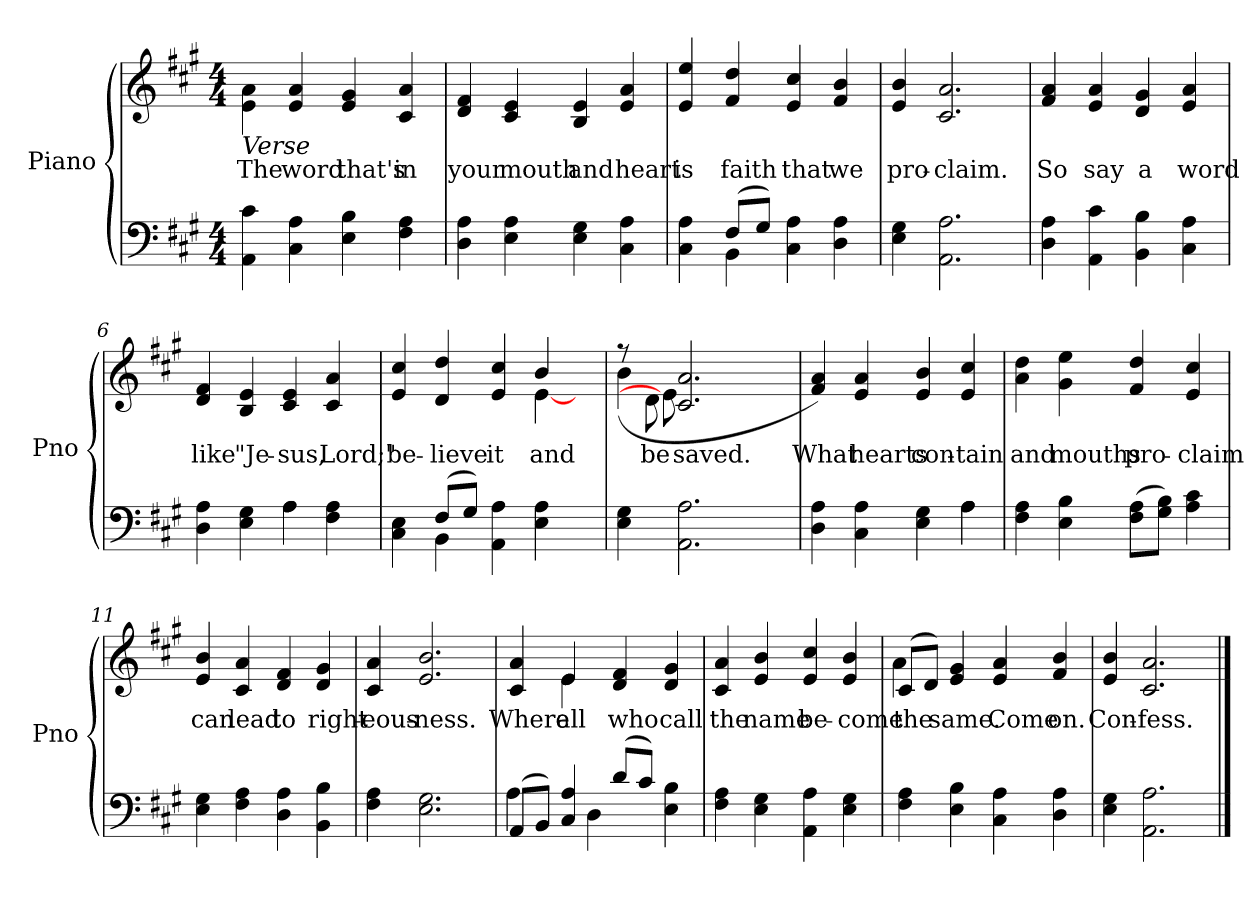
**kern	**kern	**text
*part2	*part1	*part1
*staff2	*staff1	*staff1
*I"Piano	*I"Piano	*
*I'Pno	*I'Pno	*
*clefF4	*clefG2	*
*k[f#c#g#]	*k[f#c#g#]	*
*M4/4	*M4/4	*
=1	=1	=1
!	!LO:TX:b:i:t=Verse	!
!	!	!LO:LY:b
4AA\ 4c#\	4e\ 4a\	The
!	!	!LO:LY:b
4C#\ 4A\	4e/ 4a/	word
!	!	!LO:LY:b
4E\ 4B\	4e/ 4g#/	that's
!	!	!LO:LY:b
4F#\ 4A\	4c#/ 4a/	in
=2	=2	=2
!	!	!LO:LY:b
4D\ 4A\	4d/ 4f#/	your
!	!	!LO:LY:b
4E\ 4A\	4c#/ 4e/	mouth
!	!	!LO:LY:b
4E\ 4G#\	4B/ 4e/	and
!	!	!LO:LY:b
4C#\ 4A\	4e/ 4a/	heart
=3	=3	=3
*^	*	*
!	!	!	!LO:LY:b
4C#\ 4A\	4ryy	4e/ 4ee/	is
!	!	!	!LO:LY:b
(8F#/L	4BB\	4f#/ 4dd/	faith
8G#/J)	.	.	.
!	!	!	!LO:LY:b
4C#\ 4A\	2ryy	4e/ 4cc#/	that
!	!	!	!LO:LY:b
4D\ 4A\	.	4f#/ 4b/	we
*v	*v	*	*
=4	=4	=4
!	!	!LO:LY:b
4E\ 4G#\	4e/ 4b/	pro-
!	!	!LO:LY:b
2.AA\ 2.A\	2.c#/ 2.a/	-claim.
!!LO:LB:g=z
=5	=5	=5
!	!	!LO:LY:b
4D\ 4A\	4f#/ 4a/	So
!	!	!LO:LY:b
4AA\ 4c#\	4e/ 4a/	say
!	!	!LO:LY:b
4BB\ 4B\	4d/ 4g#/	a
!	!	!LO:LY:b
4C#\ 4A\	4e/ 4a/	word
=6	=6	=6
*^	*	*
!	!	!	!LO:LY:b
4D\ 4A\	2ryy	4d/ 4f#/	like
!	!	!	!LO:LY:b
4E\ 4G#\	.	4B/ 4e/	"Je-
!	!	!	!LO:LY:b
4A\	4A\	4c#/ 4e/	-sus,
!	!	!	!LO:LY:b
4F#\ 4A\	4ryy	4c#/ 4a/	Lord;"
=7	=7	=7	=7
!	!	!	!LO:LY:b
*	*	*^	*
4C#\ 4E\	4ryy	4e/ 4cc#/	2.ryy	be-
!	!	!	!	!LO:LY:b
(8F#/L	4BB\	4d/ 4dd/	.	-lieve
8G#/J)	.	.	.	.
!	!	!	!	!LO:LY:b
4AA\ 4A\	2ryy	4e/ 4cc#/	.	it
!	!	!	!	!LO:LY:b
4E\ 4A\	.	4b/	[4e\	and
8ryy	8ryy	8ryy	8ryy	.
*v	*v	*	*	*
=8	=8	=8	=8
4E\ 4G#\	8r	(4b\	.
!	!	!	!LO:LY:b
.	8d\	.	be
!	!	!	!LO:LY:b
2.AA\ 2.A\	2.c#/ 2.a/	8e\]	saved.
.	.	2ryy	.
.	.	8ryy	.
!!LO:LB:g=z
=9	=9	=9	=9
*^	*	*	*
!	!	!	!	!LO:LY:b
*	*	*v	*v	*
4D\ 4A\	2.ryy	4f#/ 4a/)	What
!	!	!	!LO:LY:b
4C#\ 4A\	.	4e/ 4a/	hearts
!	!	!	!LO:LY:b
4E\ 4G#\	.	4e/ 4b/	con-
!	!	!	!LO:LY:b
4A\	4A\	4e/ 4cc#/	-tain
=10	=10	=10	=10
!	!	!	!LO:LY:b
*v	*v	*	*
4F#\ 4A\	4a\ 4dd\	and
!	!	!LO:LY:b
4E\ 4B\	4g#\ 4ee\	mouths
!	!	!LO:LY:b
(8F#\ 8A\L	4f#/ 4dd/	pro-
8G#\ 8B\J)	.	.
!	!	!LO:LY:b
4A\ 4c#\	4e/ 4cc#/	-claim
=11	=11	=11
!	!	!LO:LY:b
4E\ 4G#\	4e/ 4b/	can
!	!	!LO:LY:b
4F#\ 4A\	4c#/ 4a/	lead
!	!	!LO:LY:b
4D\ 4A\	4d/ 4f#/	to
!	!	!LO:LY:b
4BB\ 4B\	4d/ 4g#/	right-
=12	=12	=12
!	!	!LO:LY:b
4F#\ 4A\	4c#/ 4a/	-eous-
!	!	!LO:LY:b
2.E\ 2.G#\	2.e/ 2.b/	-ness.
!!LO:LB:g=z
=13	=13	=13
*^	*	*
!	!	!	!LO:LY:b
*	*	*^	*
(8AA/L	4A\	4c#/ 4a/	4ryy	Where
8BB/J)	.	.	.	.
!	!	!	!	!LO:LY:b
4C#/ 4A/	8ryy	4e/	4e\	all
.	4D\	.	.	.
!	!	!	!	!LO:LY:b
(8d/L	.	4d/ 4f#/	2ryy	who
8c#/J)	4.ryy	.	.	.
!	!	!	!	!LO:LY:b
4E\ 4B\	.	4d/ 4g#/	.	call
*v	*v	*	*	*
*	*v	*v	*
=14	=14	=14
!	!	!LO:LY:b
4F#\ 4A\	4c#/ 4a/	the
!	!	!LO:LY:b
4E\ 4G#\	4e/ 4b/	name
!	!	!LO:LY:b
4AA\ 4A\	4e/ 4cc#/	be-
!	!	!LO:LY:b
4E\ 4G#\	4e/ 4b/	-come
=15	=15	=15
!	!	!LO:LY:b
*	*^	*
4F#\ 4A\	(8c#/L	4a\	the
.	8d/J)	.	.
!	!	!	!LO:LY:b
4E\ 4B\	4e/ 4g#/	2.ryy	same.
!	!	!	!LO:LY:b
4C#\ 4A\	4e/ 4a/	.	Come
!	!	!	!LO:LY:b
4D\ 4A\	4f#/ 4b/	.	on.
*	*v	*v	*
=16	=16	=16
!	!	!LO:LY:b
4E\ 4G#\	4e/ 4b/	Con-
!	!	!LO:LY:b
2.AA\ 2.A\	2.c#/ 2.a/	-fess.
==	==	==
*-	*-	*-
